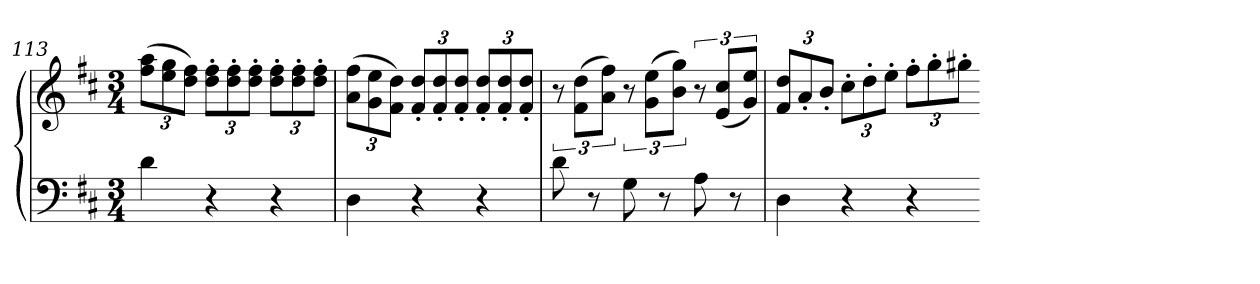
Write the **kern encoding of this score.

**kern	**kern
*part1	*part1
*staff2	*staff1
*clefF4	*clefG2
*k[f#c#]	*k[f#c#]
*D:	*D:
*M3/4	*M3/4
=113	=113
4d	(12ff# 12aaL
.	12ee 12gg
.	12dd 12ff#J)
4r	12dd' 12ff#'L
.	12dd' 12ff#'
.	12dd' 12ff#'J
4r	12dd' 12ff#'L
.	12dd' 12ff#'
.	12dd' 12ff#'J
=114	=114
4D	(12a 12ff#L
.	12g 12ee
.	12f# 12ddJ)
4r	12f#' 12dd'L
.	12f#' 12dd'
.	12f#' 12dd'J
4r	12f#' 12dd'L
.	12f#' 12dd'
.	12f#' 12dd'J
=115	=115
8d	12r
.	(12f# 12ddL
8r	.
.	12a 12ff#J)
8G	12r
.	(12g 12eeL
8r	.
.	12b 12ggJ)
8A	12r
.	(12e 12cc#L
8r	.
.	12g 12eeJ)
=116	=116
4D	12f# 12ddL
.	12a'
.	12b'J
4r	12cc#'L
.	12dd'
.	12ee'J
4r	12ff#'L
.	12gg'
.	12gg#X'J
=-	=-
*-	*-
